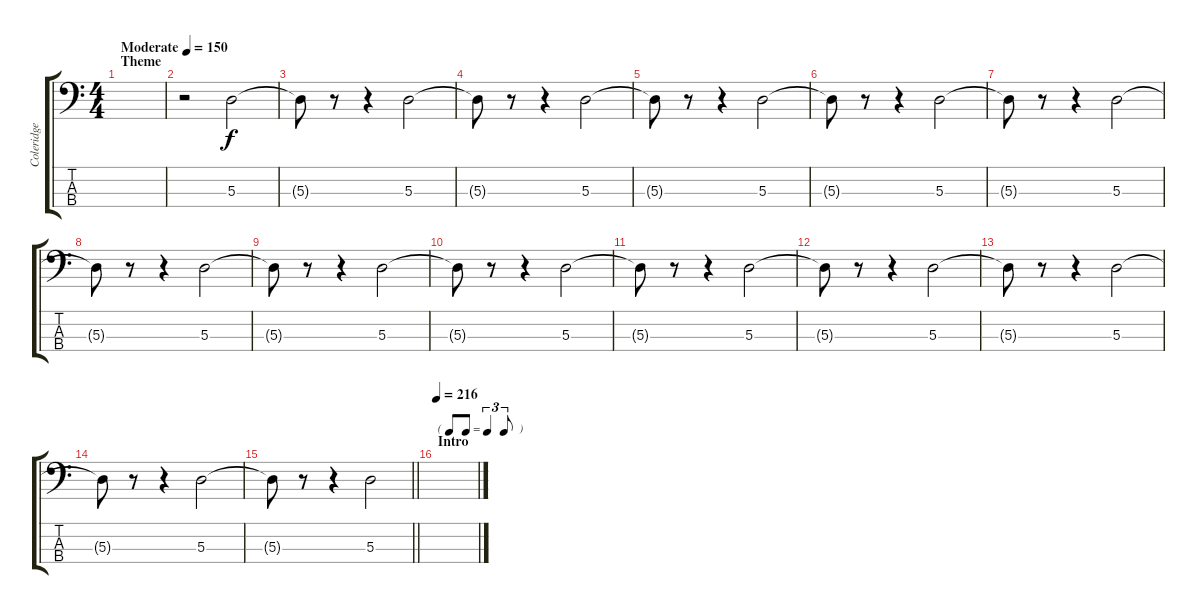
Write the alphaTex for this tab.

\track ("Coleridge Goode" "Coleridge ") {instrument acousticbass}
\staff {score tabs}
\tuning (G2 D2 A1 E1) {hide}
\ts (4 4)
\section ("" "Theme")
\tempo (150 "Moderate")
\clef f4
\ks c
|
r.2 5.3.2 |
5.3{t}.8 r.8 r.4 5.3.2 |
5.3{t}.8 r.8 r.4 5.3.2 |
5.3{t}.8 r.8 r.4 5.3.2 |
5.3{t}.8 r.8 r.4 5.3.2 |
5.3{t}.8 r.8 r.4 5.3.2 |
5.3{t}.8 r.8 r.4 5.3.2 |
5.3{t}.8 r.8 r.4 5.3.2 |
5.3{t}.8 r.8 r.4 5.3.2 |
5.3{t}.8 r.8 r.4 5.3.2 |
5.3{t}.8 r.8 r.4 5.3.2 |
5.3{t}.8 r.8 r.4 5.3.2 |
5.3{t}.8 r.8 r.4 5.3.2 |
\barLineRight lightlight
5.3{t}.8 r.8 r.4 5.3.2 |
\tf triplet8th
\section ("" "Intro")
\tempo 216
